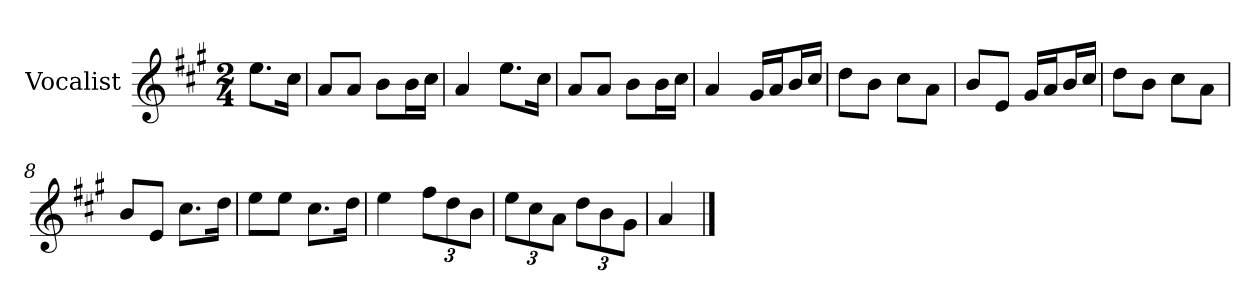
**kern
*part1
*staff1
*I"Vocalist
*k[f#c#g#]
*A:
*M2/4
=
8.eeL
16cc#Jk
=1
8aL
8aJ
8bL
16bL
16cc#JJ
=2
4a
8.eeL
16cc#Jk
=3
8aL
8aJ
8bL
16bL
16cc#JJ
=4
4a
16g#LL
16aJ
16bL
16cc#JJ
=5
8ddL
8bJ
8cc#L
8aJ
=6
8bL
8eJ
16g#LL
16aJ
16bL
16cc#JJ
=7
8ddL
8bJ
8cc#L
8aJ
=8
8bL
8eJ
8.cc#L
16ddJk
=9
8eeL
8eeJ
8.cc#L
16ddJk
=10
4ee
12ff#L
12dd
12bJ
=11
12eeL
12cc#
12aJ
12ddL
12b
12g#J
=12
4a
==
*-
